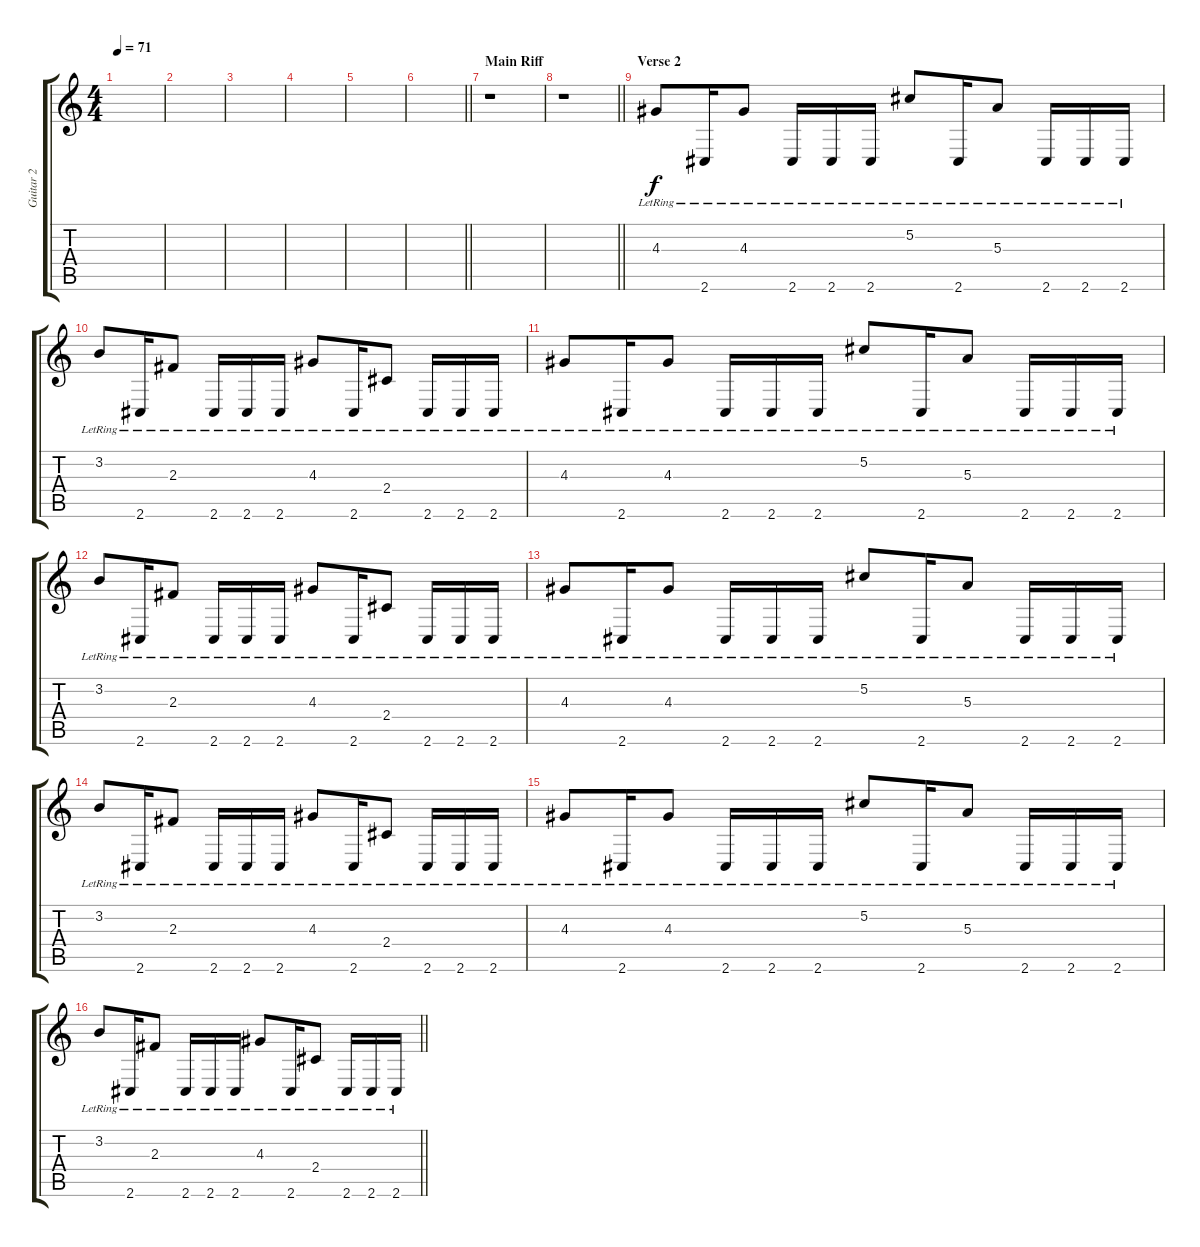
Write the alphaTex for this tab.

\track ("Guitar 2" "Guitar 2") {instrument electricguitarclean}
\staff {score tabs}
\tuning (Db4 Ab3 E3 B2 Gb2 B1) {hide}
\ts (4 4)
\tempo 71
\clef g2
\ks c
|
|
|
|
|
\barLineRight lightlight
|
\section ("" "Main Riff")
r.1 |
\barLineRight lightlight
r.1 |
\section ("" "Verse 2")
4.3{lr}.8 2.6{lr}.16 4.3{lr}.8 2.6{lr}.16 2.6{lr}.16 2.6{lr}.16 5.2{lr}.8 2.6{lr}.16 5.3{lr}.8 2.6{lr}.16 2.6{lr}.16 2.6{lr}.16 |
3.2{lr}.8 2.6{lr}.16 2.3{lr}.8 2.6{lr}.16 2.6{lr}.16 2.6{lr}.16 4.3{lr}.8 2.6{lr}.16 2.4{lr}.8 2.6{lr}.16 2.6{lr}.16 2.6{lr}.16 |
4.3{lr}.8 2.6{lr}.16 4.3{lr}.8 2.6{lr}.16 2.6{lr}.16 2.6{lr}.16 5.2{lr}.8 2.6{lr}.16 5.3{lr}.8 2.6{lr}.16 2.6{lr}.16 2.6{lr}.16 |
3.2{lr}.8 2.6{lr}.16 2.3{lr}.8 2.6{lr}.16 2.6{lr}.16 2.6{lr}.16 4.3{lr}.8 2.6{lr}.16 2.4{lr}.8 2.6{lr}.16 2.6{lr}.16 2.6{lr}.16 |
4.3{lr}.8 2.6{lr}.16 4.3{lr}.8 2.6{lr}.16 2.6{lr}.16 2.6{lr}.16 5.2{lr}.8 2.6{lr}.16 5.3{lr}.8 2.6{lr}.16 2.6{lr}.16 2.6{lr}.16 |
3.2{lr}.8 2.6{lr}.16 2.3{lr}.8 2.6{lr}.16 2.6{lr}.16 2.6{lr}.16 4.3{lr}.8 2.6{lr}.16 2.4{lr}.8 2.6{lr}.16 2.6{lr}.16 2.6{lr}.16 |
4.3{lr}.8 2.6{lr}.16 4.3{lr}.8 2.6{lr}.16 2.6{lr}.16 2.6{lr}.16 5.2{lr}.8 2.6{lr}.16 5.3{lr}.8 2.6{lr}.16 2.6{lr}.16 2.6{lr}.16 |
\barLineRight lightlight
3.2{lr}.8 2.6{lr}.16 2.3{lr}.8 2.6{lr}.16 2.6{lr}.16 2.6{lr}.16 4.3{lr}.8 2.6{lr}.16 2.4{lr}.8 2.6{lr}.16 2.6{lr}.16 2.6{lr}.16
